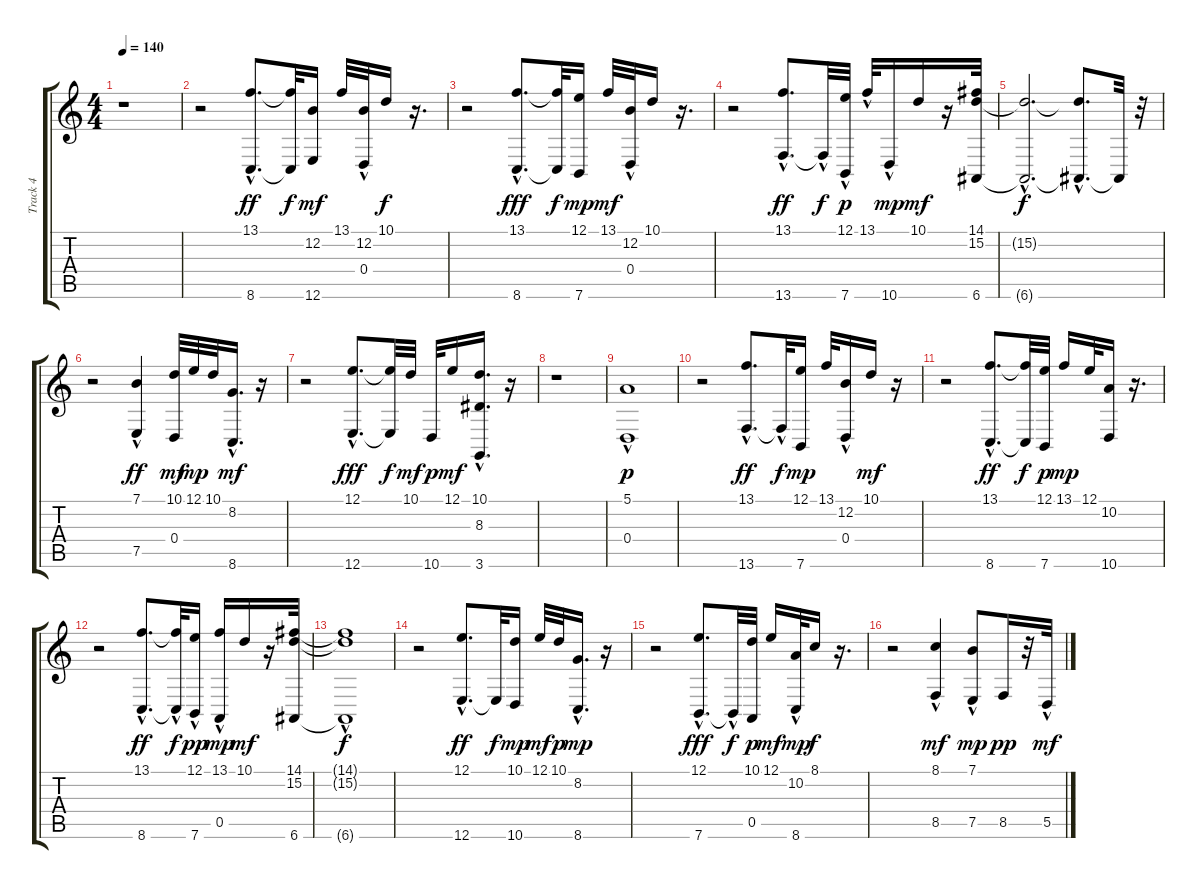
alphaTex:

\track ("Track 4" "Track 4") {instrument stringensemble1}
\staff {score tabs}
\tuning (E4 B3 G3 D3 A2 E2) {hide}
\ts (4 4)
\tempo 140
\clef g2
\ks c
r.1{dy ff instrument stringensemble1} |
r.2 (13.1{hac} 8.6{hac}).8{d} (13.1{t} 8.6{t}).32{dy f} (12.2 12.6).16{dy mf} 13.1.32 (12.2 0.4{hac}).32 10.1.16{dy f} r.16{d} |
r.2 (13.1{hac} 8.6{hac}).8{d dy fff} (13.1{t} 8.6{t}).32{dy f} (12.1 7.6).16{dy mp} 13.1.32{dy mf} (12.2 0.4{hac}).32 10.1.16 r.16{d} |
r.2 (13.1{hac} 13.6{hac}).8{d dy ff} 13.6{hac t}.32{dy f} (12.1{hac} 7.6).32{dy p} 13.1{hac}.32 10.6{hac}.16{dy mp} 10.1.16{dy mf} r.16 (14.1 15.2 6.6).32 |
(15.2{hac t} 6.6{hac t}).2{d dy f} (15.2{hac t} 6.6{hac t}).8{d} 6.6{t}.32 r.32 |
r.2 (7.1{hac} 7.5).4{dy ff} (10.1 0.4).32{dy mf} 12.1.32{dy mp} 10.1.32 (8.2 8.6{hac}).16{d dy mf} r.16 |
r.2 (12.1{hac} 12.6{hac}).8{d dy fff} (12.1{t} 12.6{t}).32{dy f} 10.1.32{dy mf} 10.6.32{dy p} 12.1.16{dy mf} (10.1 8.3 3.6{hac}).16{d} r.16 |
r.1 |
(5.1{hac} 0.4).1{dy p} |
r.2 (13.1{hac} 13.6{hac}).8{d dy ff} 13.6{hac t}.32{dy f} (12.1 7.6).16{dy mp} 13.1.32 (12.2 0.4{hac}).16 10.1.16{dy mf} r.16 |
r.2 (13.1{hac} 8.6{hac}).8{d dy ff} (13.1{t} 8.6{t}).32{dy f} (12.1 7.6).32{dy p} 13.1.16{dy mp} 12.1.32 (10.2 10.6).16 r.16{d} |
r.2 (13.1{hac} 8.6{hac}).8{d dy ff} (13.1{t} 8.6{hac t}).32{dy f} (12.1{hac} 7.6).16{dy pp} (13.1 0.5{hac}).16{dy mp} 10.1.16{dy mf} r.16 (14.1 15.2 6.6).32 |
(14.1{t} 15.2{hac t} 6.6{t}).1{dy f} |
r.2 (12.1{hac} 12.6{hac}).8{d dy ff} 12.6{t}.32{dy f} (10.1 10.6).16{dy mp} 12.1.32{dy mf} 10.1.32{dy p} (8.2 8.6{hac}).16{d dy mp} r.16 |
r.2 (12.1{hac} 7.6{hac}).8{d dy fff} 7.6{hac t}.32{dy f} (10.1 0.5).32{dy p} 12.1.16{dy mf} (10.2 8.6{hac}).32{dy mp} 8.1.16{dy f} r.16{d} |
r.2 (8.1{hac} 8.5).4{dy mf} (7.1{hac} 7.5{hac}).8{dy mp} 8.5.16{dy pp} r.32 5.5{hac}.32{dy mf}
